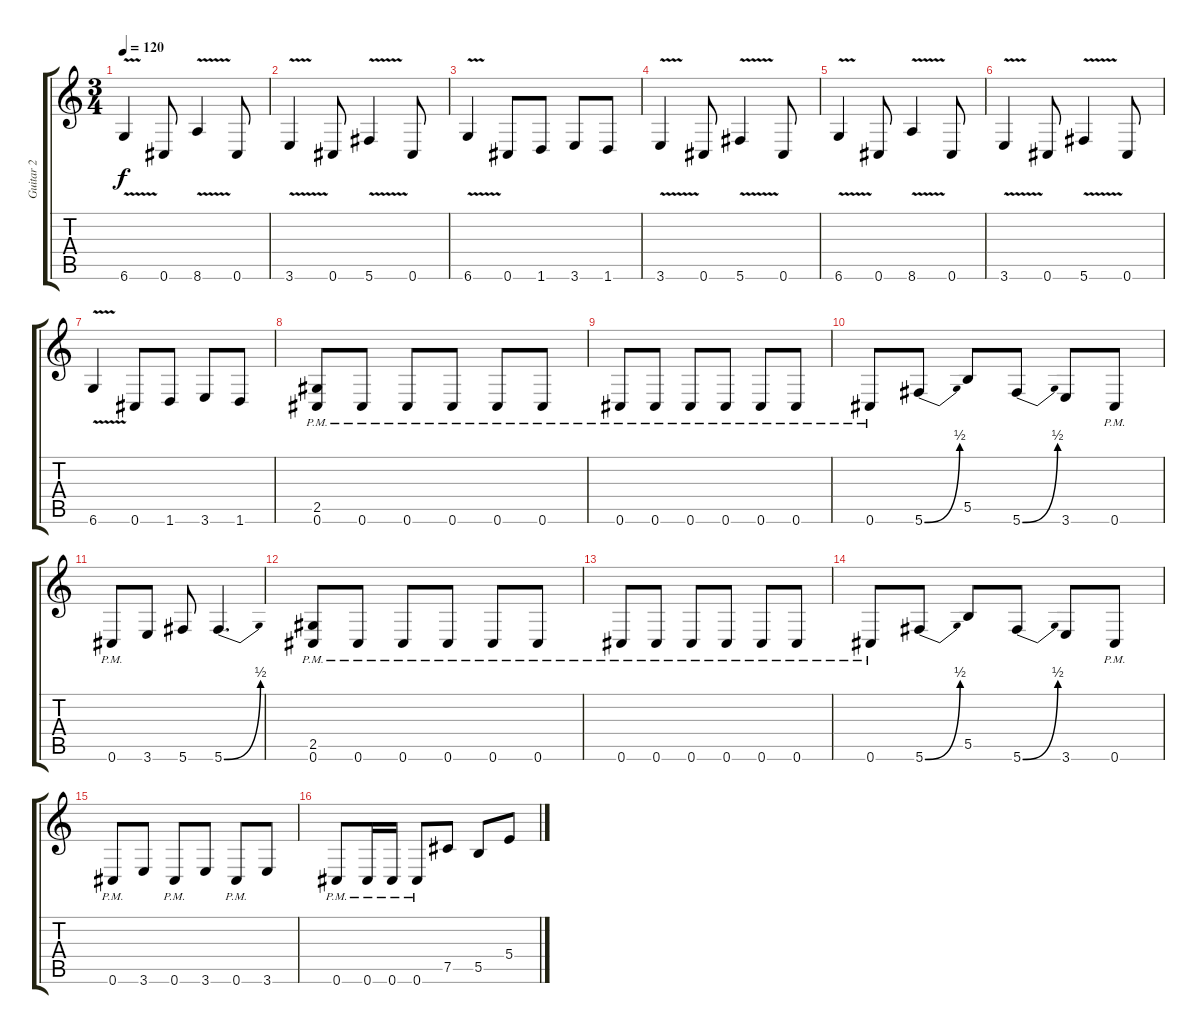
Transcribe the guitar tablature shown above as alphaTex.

\track ("Guitar 2" "Guitar 2") {instrument distortionguitar}
\staff {score tabs}
\tuning (Db4 Ab3 E3 B2 Gb2 Db2) {hide}
\ts (3 4)
\tempo 120
\clef g2
\ks c
6.6{v}.4{dy f} 0.6.8 8.6{v}.4 0.6.8 |
3.6{v}.4 0.6.8 5.6{v}.4 0.6.8 |
6.6{v}.4 0.6.8 1.6.8 3.6.8 1.6.8 |
3.6{v}.4 0.6.8 5.6{v}.4 0.6.8 |
6.6{v}.4 0.6.8 8.6{v}.4 0.6.8 |
3.6{v}.4 0.6.8 5.6{v}.4 0.6.8 |
6.6{v}.4 0.6.8 1.6.8 3.6.8 1.6.8 |
(2.5{pm} 0.6{pm}).8 0.6{pm}.8 0.6{pm}.8 0.6{pm}.8 0.6{pm}.8 0.6{pm}.8 |
0.6{pm}.8 0.6{pm}.8 0.6{pm}.8 0.6{pm}.8 0.6{pm}.8 0.6{pm}.8 |
0.6{pm}.8 5.6{be (bend 0 0 60 2)}.8 5.5.8 5.6{be (bend 0 0 60 2)}.8 3.6.8 0.6{pm}.8 |
0.6{pm}.8 3.6.8 5.6.8 5.6{be (bend 0 0 60 2)}.4{d} |
(2.5{pm} 0.6{pm}).8 0.6{pm}.8 0.6{pm}.8 0.6{pm}.8 0.6{pm}.8 0.6{pm}.8 |
0.6{pm}.8 0.6{pm}.8 0.6{pm}.8 0.6{pm}.8 0.6{pm}.8 0.6{pm}.8 |
0.6{pm}.8 5.6{be (bend 0 0 60 2)}.8 5.5.8 5.6{be (bend 0 0 60 2)}.8 3.6.8 0.6{pm}.8 |
0.6{pm}.8 3.6.8 0.6{pm}.8 3.6.8 0.6{pm}.8 3.6.8 |
0.6{pm}.8 0.6{pm}.16 0.6{pm}.16 0.6{pm}.8 7.5.8 5.5.8 5.4.8
